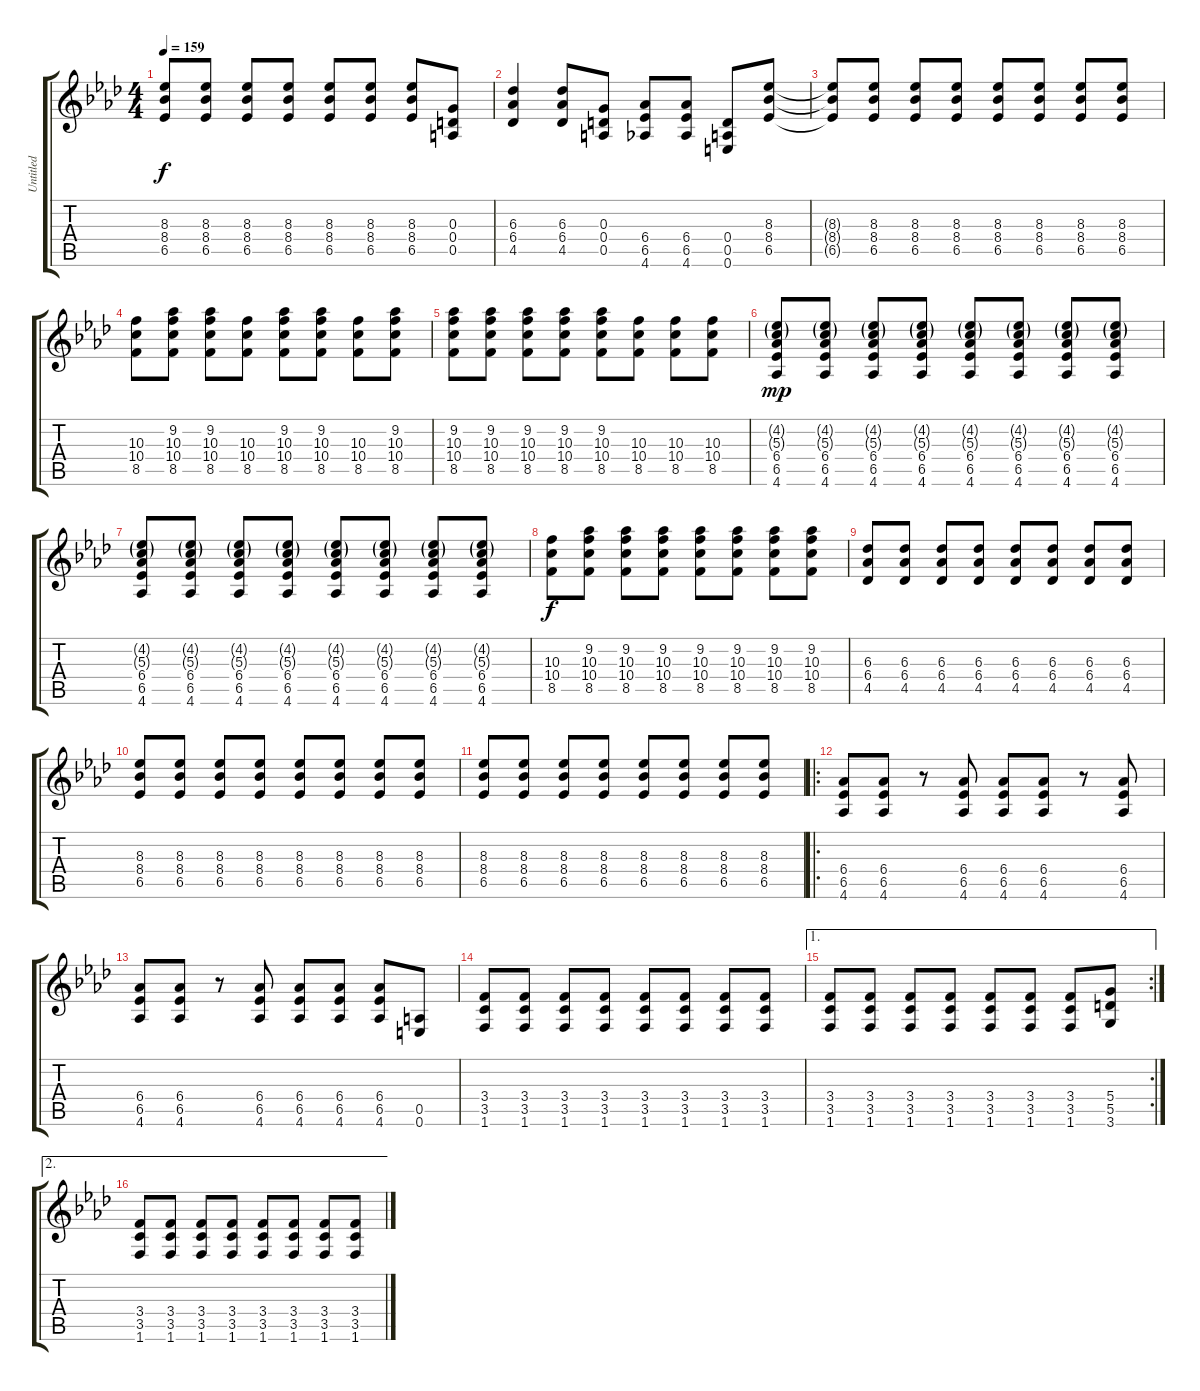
\track ("Untitled" "Untitled") {instrument distortionguitar}
\staff {score tabs}
\tuning (E4 B3 G3 D3 A2 E2) {hide}
\ts (4 4)
\tempo 159
\clef g2
\ks ab
(8.3{t} 8.4{t} 6.5{t}).8{dy f} (8.3 8.4 6.5).8 (8.3 8.4 6.5).8 (8.3 8.4 6.5).8 (8.3 8.4 6.5).8 (8.3 8.4 6.5).8 (8.3 8.4 6.5).8 (0.3 0.4 0.5).8 |
(6.3 6.4 4.5).4 (6.3 6.4 4.5).8 (0.3 0.4 0.5).8 (6.4 6.5 4.6).8 (6.4 6.5 4.6).8 (0.4 0.5 0.6).8 (8.3 8.4 6.5).8 |
(8.3{t} 8.4{t} 6.5{t}).8 (8.3 8.4 6.5).8 (8.3 8.4 6.5).8 (8.3 8.4 6.5).8 (8.3 8.4 6.5).8 (8.3 8.4 6.5).8 (8.3 8.4 6.5).8 (8.3 8.4 6.5).8 |
(10.3 10.4 8.5).8 (9.2 10.3 10.4 8.5).8 (9.2 10.3 10.4 8.5).8 (10.3 10.4 8.5).8 (9.2 10.3 10.4 8.5).8 (9.2 10.3 10.4 8.5).8 (10.3 10.4 8.5).8 (9.2 10.3 10.4 8.5).8 |
(9.2 10.3 10.4 8.5).8 (9.2 10.3 10.4 8.5).8 (9.2 10.3 10.4 8.5).8 (9.2 10.3 10.4 8.5).8 (9.2 10.3 10.4 8.5).8 (10.3 10.4 8.5).8 (10.3 10.4 8.5).8 (10.3 10.4 8.5).8 |
(4.2{g} 5.3{g} 6.4 6.5 4.6).8{dy mp} (4.2{g} 5.3{g} 6.4 6.5 4.6).8 (4.2{g} 5.3{g} 6.4 6.5 4.6).8 (4.2{g} 5.3{g} 6.4 6.5 4.6).8 (4.2{g} 5.3{g} 6.4 6.5 4.6).8 (4.2{g} 5.3{g} 6.4 6.5 4.6).8 (4.2{g} 5.3{g} 6.4 6.5 4.6).8 (4.2{g} 5.3{g} 6.4 6.5 4.6).8 |
(4.2{g} 5.3{g} 6.4 6.5 4.6).8 (4.2{g} 5.3{g} 6.4 6.5 4.6).8 (4.2{g} 5.3{g} 6.4 6.5 4.6).8 (4.2{g} 5.3{g} 6.4 6.5 4.6).8 (4.2{g} 5.3{g} 6.4 6.5 4.6).8 (4.2{g} 5.3{g} 6.4 6.5 4.6).8 (4.2{g} 5.3{g} 6.4 6.5 4.6).8 (4.2{g} 5.3{g} 6.4 6.5 4.6).8 |
(10.3 10.4 8.5).8{dy f} (9.2 10.3 10.4 8.5).8 (9.2 10.3 10.4 8.5).8 (9.2 10.3 10.4 8.5).8 (9.2 10.3 10.4 8.5).8 (9.2 10.3 10.4 8.5).8 (9.2 10.3 10.4 8.5).8 (9.2 10.3 10.4 8.5).8 |
(6.3 6.4 4.5).8 (6.3 6.4 4.5).8 (6.3 6.4 4.5).8 (6.3 6.4 4.5).8 (6.3 6.4 4.5).8 (6.3 6.4 4.5).8 (6.3 6.4 4.5).8 (6.3 6.4 4.5).8 |
(8.3 8.4 6.5).8 (8.3 8.4 6.5).8 (8.3 8.4 6.5).8 (8.3 8.4 6.5).8 (8.3 8.4 6.5).8 (8.3 8.4 6.5).8 (8.3 8.4 6.5).8 (8.3 8.4 6.5).8 |
(8.3 8.4 6.5).8 (8.3 8.4 6.5).8 (8.3 8.4 6.5).8 (8.3 8.4 6.5).8 (8.3 8.4 6.5).8 (8.3 8.4 6.5).8 (8.3 8.4 6.5).8 (8.3 8.4 6.5).8 |
\ro
(6.4 6.5 4.6).8 (6.4 6.5 4.6).8 r.8 (6.4 6.5 4.6).8 (6.4 6.5 4.6).8 (6.4 6.5 4.6).8 r.8 (6.4 6.5 4.6).8 |
(6.4 6.5 4.6).8 (6.4 6.5 4.6).8 r.8 (6.4 6.5 4.6).8 (6.4 6.5 4.6).8 (6.4 6.5 4.6).8 (6.4 6.5 4.6).8 (0.5 0.6).8 |
(3.4 3.5 1.6).8 (3.4 3.5 1.6).8 (3.4 3.5 1.6).8 (3.4 3.5 1.6).8 (3.4 3.5 1.6).8 (3.4 3.5 1.6).8 (3.4 3.5 1.6).8 (3.4 3.5 1.6).8 |
\ae 1
\rc 2
(3.4 3.5 1.6).8 (3.4 3.5 1.6).8 (3.4 3.5 1.6).8 (3.4 3.5 1.6).8 (3.4 3.5 1.6).8 (3.4 3.5 1.6).8 (3.4 3.5 1.6).8 (5.4 5.5 3.6).8 |
\ae 2
(3.4 3.5 1.6).8 (3.4 3.5 1.6).8 (3.4 3.5 1.6).8 (3.4 3.5 1.6).8 (3.4 3.5 1.6).8 (3.4 3.5 1.6).8 (3.4 3.5 1.6).8 (3.4 3.5 1.6).8
